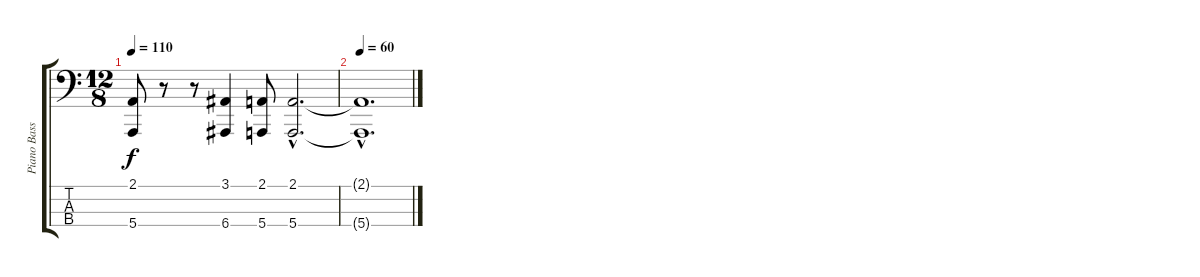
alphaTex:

\track ("Piano Bass" "Piano Bass") {instrument electricgrandpiano}
\staff {score tabs}
\tuning (G2 D2 A1 E1) {hide}
\ts (12 8)
\tempo 110
\clef f4
\ks c
(2.1 5.4).8{dy f} r.8 r.8 (3.1 6.4).4 (2.1 5.4).8 (2.1{hac} 5.4{hac}).2{d} |
\tempo 70
\tempo 60
(2.1{hac t} 5.4{hac t}).1{d}
